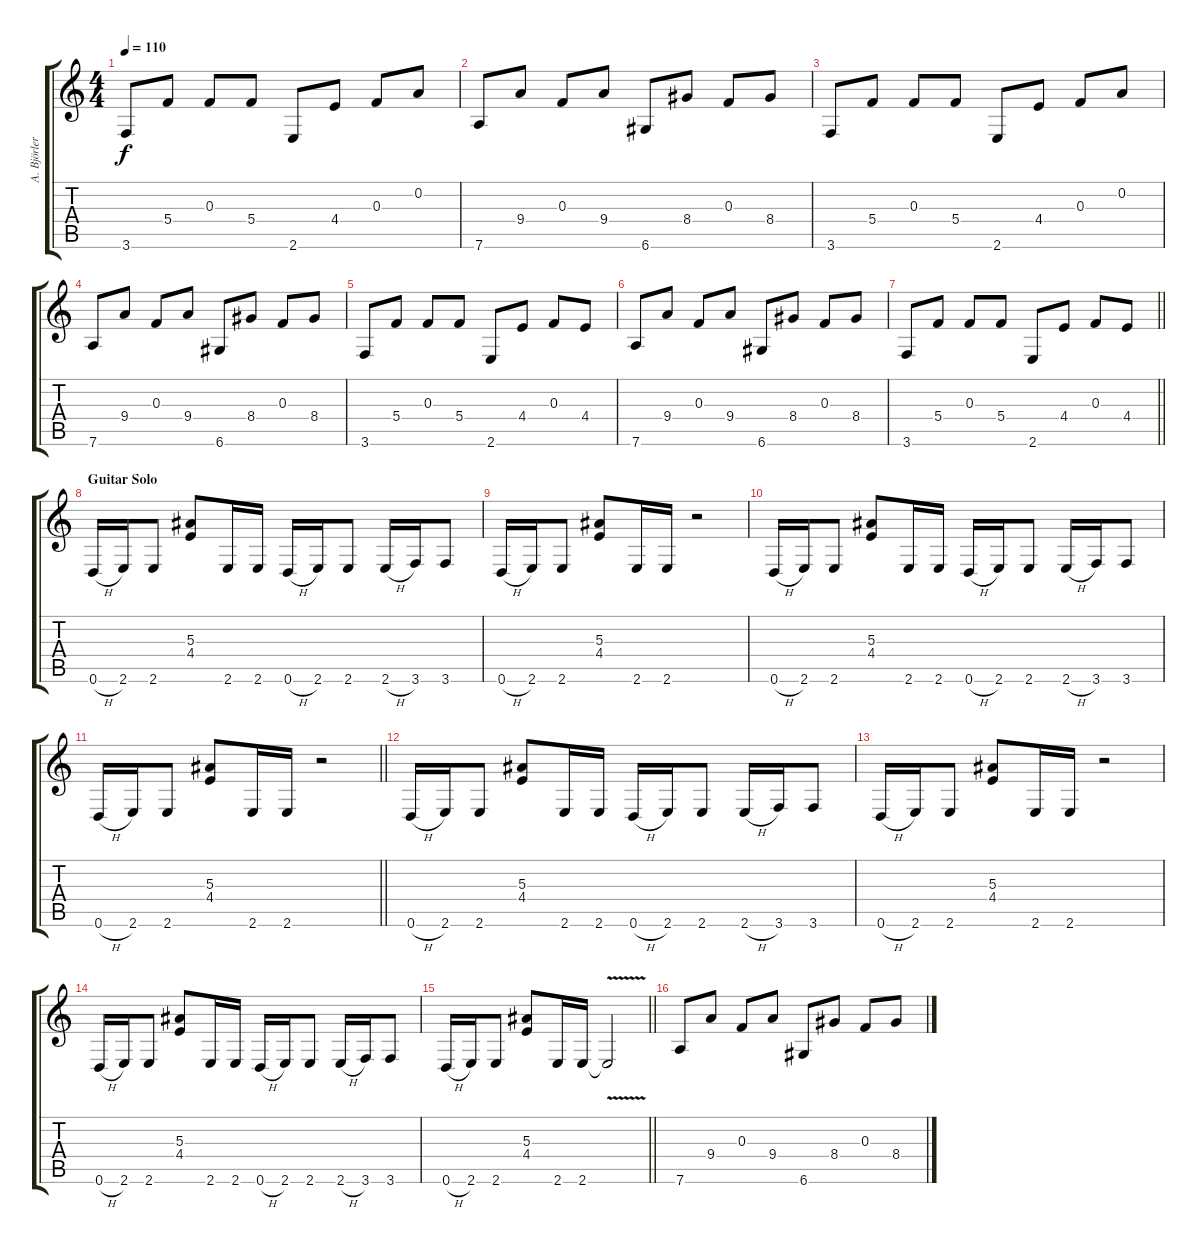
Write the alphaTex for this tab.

\track ("A. Björler" "A. Björler") {instrument distortionguitar}
\staff {score tabs}
\tuning (D4 A3 F3 C3 G2 D2) {hide}
\ts (4 4)
\tempo 110
\clef g2
\ks c
3.6.8{dy f} 5.4.8 0.3.8 5.4.8 2.6.8 4.4.8 0.3.8 0.2.8 |
7.6.8 9.4.8 0.3.8 9.4.8 6.6.8 8.4.8 0.3.8 8.4.8 |
3.6.8 5.4.8 0.3.8 5.4.8 2.6.8 4.4.8 0.3.8 0.2.8 |
7.6.8 9.4.8 0.3.8 9.4.8 6.6.8 8.4.8 0.3.8 8.4.8 |
3.6.8 5.4.8 0.3.8 5.4.8 2.6.8 4.4.8 0.3.8 4.4.8 |
7.6.8 9.4.8 0.3.8 9.4.8 6.6.8 8.4.8 0.3.8 8.4.8 |
\barLineRight lightlight
3.6.8 5.4.8 0.3.8 5.4.8 2.6.8 4.4.8 0.3.8 4.4.8 |
\section ("" "Guitar Solo")
0.6{h}.16 2.6.16 2.6.8 (5.3 4.4).8 2.6.16 2.6.16 0.6{h}.16 2.6.16 2.6.8 2.6{h}.16 3.6.16 3.6.8 |
0.6{h}.16 2.6.16 2.6.8 (5.3 4.4).8 2.6.16 2.6.16 r.2 |
0.6{h}.16 2.6.16 2.6.8 (5.3 4.4).8 2.6.16 2.6.16 0.6{h}.16 2.6.16 2.6.8 2.6{h}.16 3.6.16 3.6.8 |
\barLineRight lightlight
0.6{h}.16 2.6.16 2.6.8 (5.3 4.4).8 2.6.16 2.6.16 r.2 |
0.6{h}.16 2.6.16 2.6.8 (5.3 4.4).8 2.6.16 2.6.16 0.6{h}.16 2.6.16 2.6.8 2.6{h}.16 3.6.16 3.6.8 |
0.6{h}.16 2.6.16 2.6.8 (5.3 4.4).8 2.6.16 2.6.16 r.2 |
0.6{h}.16 2.6.16 2.6.8 (5.3 4.4).8 2.6.16 2.6.16 0.6{h}.16 2.6.16 2.6.8 2.6{h}.16 3.6.16 3.6.8 |
\barLineRight lightlight
0.6{h}.16 2.6.16 2.6.8 (5.3 4.4).8 2.6.16 2.6.16 2.6{v t}.2 |
7.6.8 9.4.8 0.3.8 9.4.8 6.6.8 8.4.8 0.3.8 8.4.8
